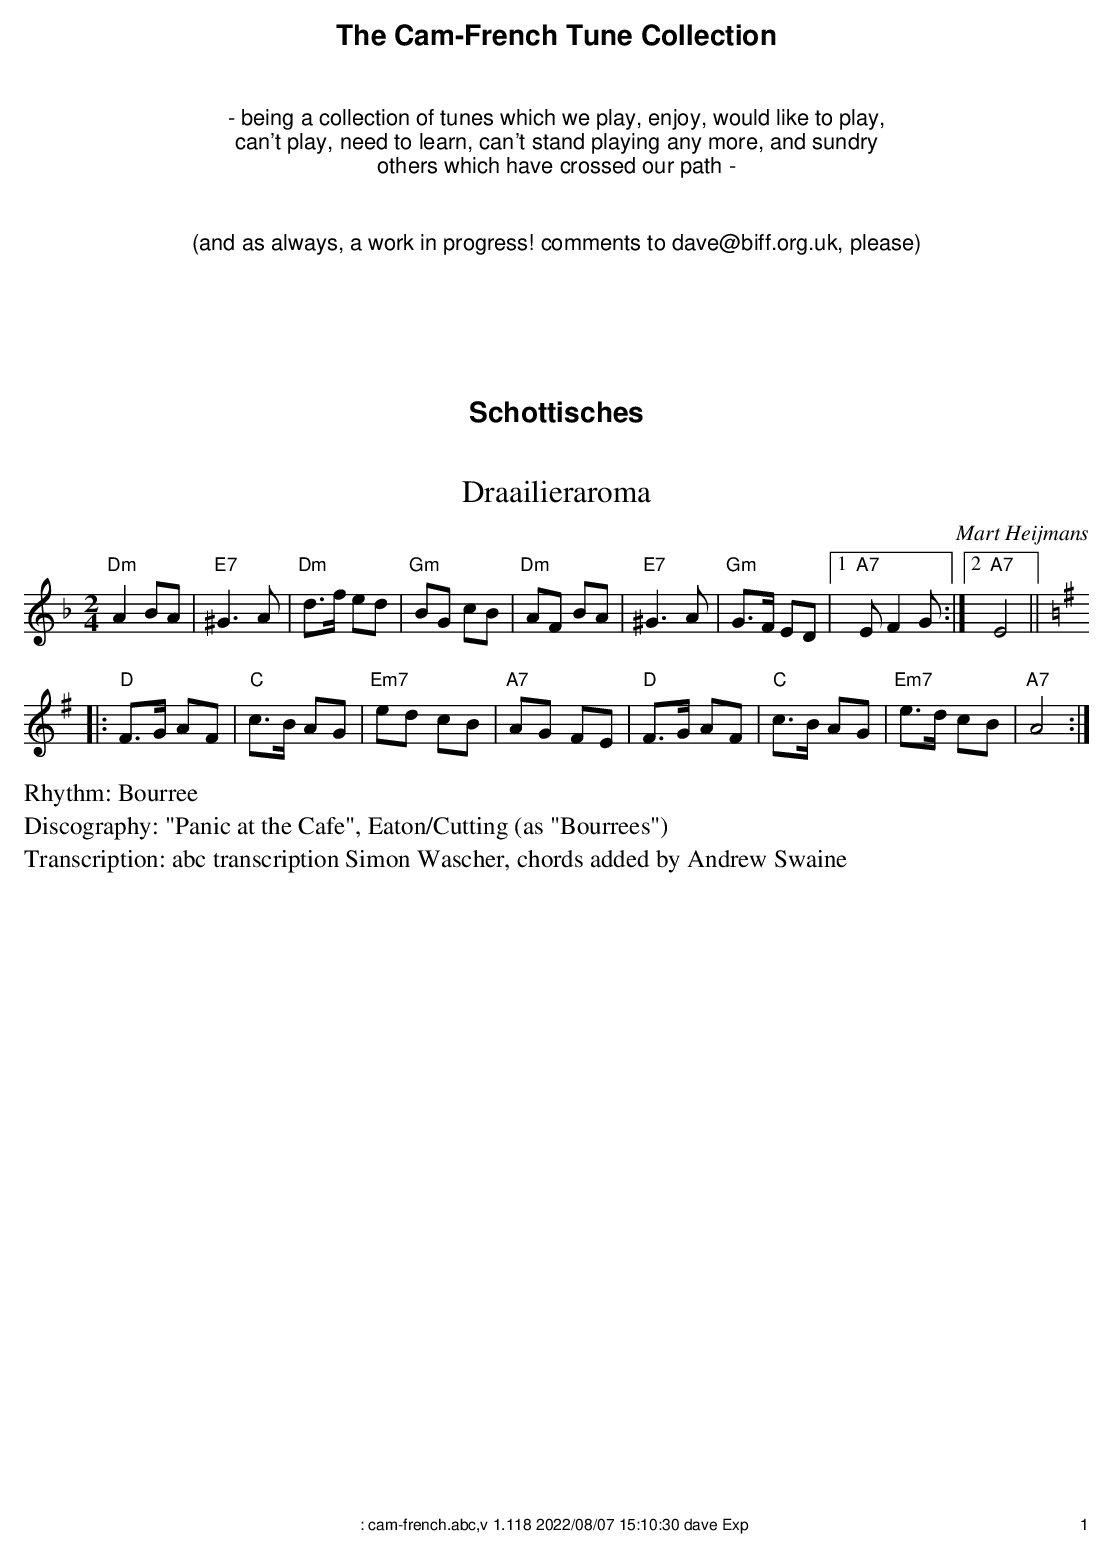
X:1
T:Draailieraroma
C:Mart Heijmans
M:2/4
L:1/8
K:Dm
"Dm"A2 BA | "E7"^G3A | "Dm"d3/2f/2 ed | "Gm"BG cB |\
"Dm"AF BA | "E7"^G3A | "Gm"G3/2F/2 ED |1 "A7"EF2G :|2 "A7"E4 ||
K:G
|:"D"F3/2G/2 AF | "C"c3/2B/2 AG | "Em7"ed cB | "A7"AG FE |\
"D"F3/2G/2 AF | "C"c3/2B/2 AG | "Em7"e3/2d/2 cB | "A7"A4 :|
